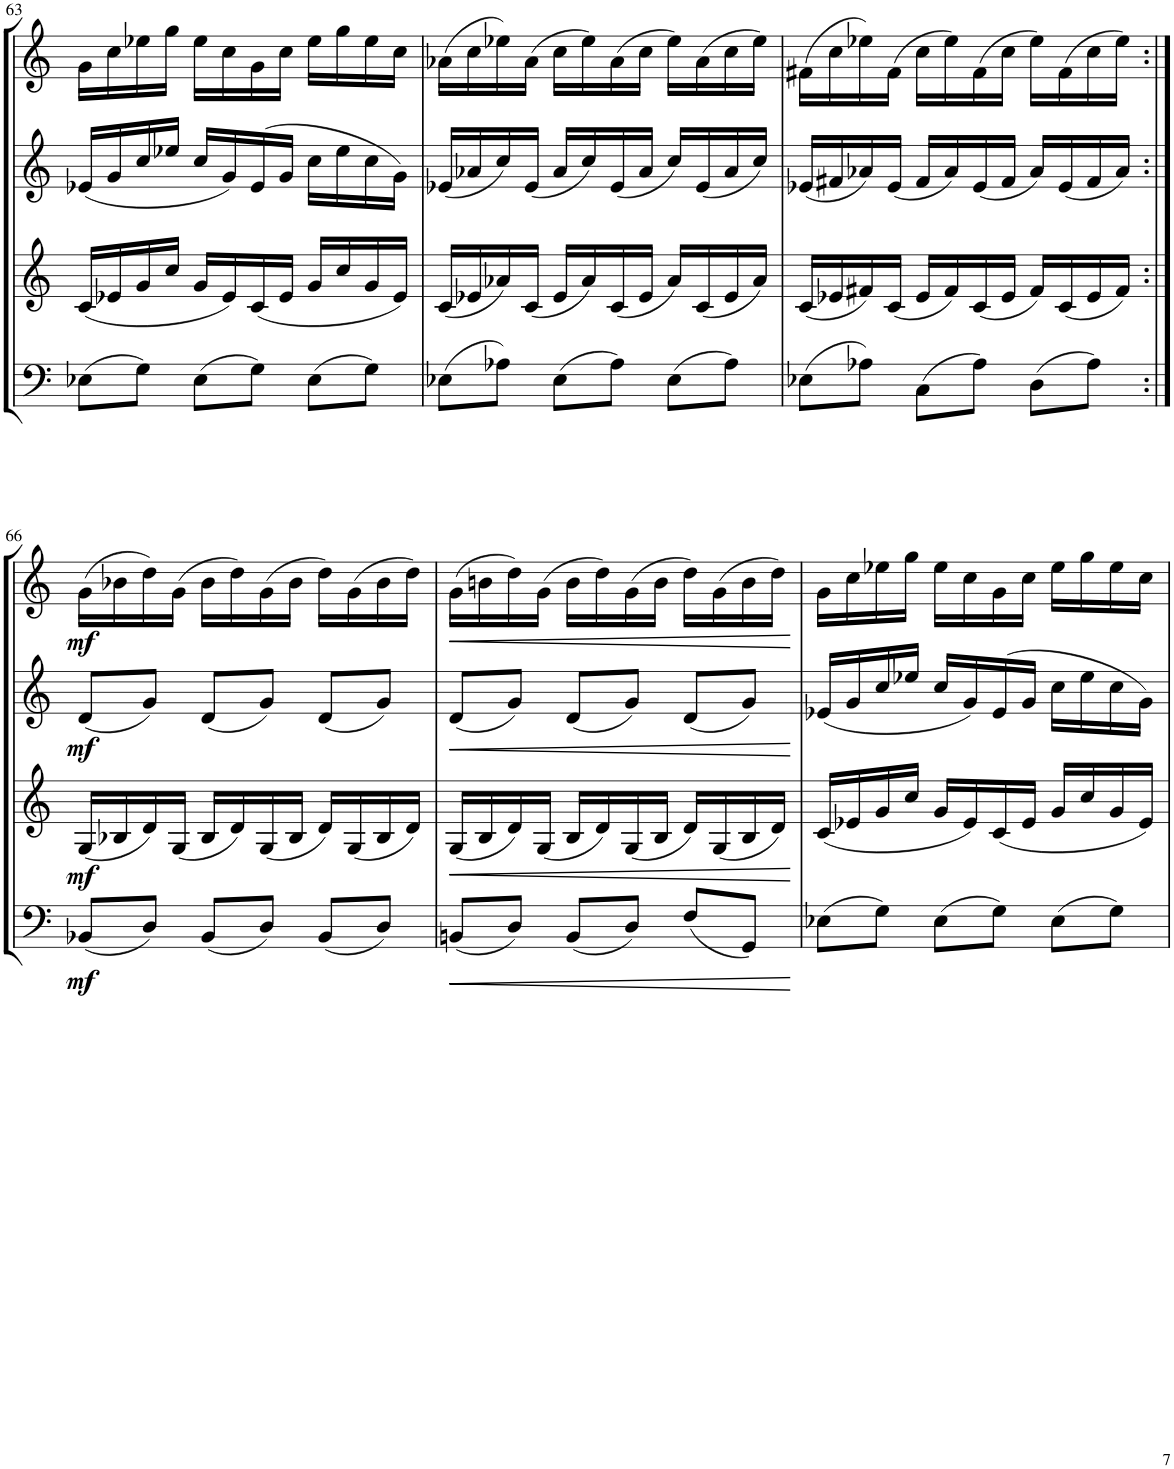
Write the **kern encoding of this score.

**kern	**dynam	**kern	**dynam	**kern	**dynam	**kern	**dynam
*part4	*part4	*part3	*part3	*part2	*part2	*part1	*part1
*staff4	*staff4	*staff3	*staff3	*staff2	*staff2	*staff1	*staff1
*I"Bassoon	*	*I"Bb Clarinet	*	*I"Oboe	*	*I"Flute	*
*I'Bsn	*	*I'Cl	*	*I'Ob	*	*I'Fl	*
!!LO:PB:g=z
*clefF4	*	*clefG2	*	*clefG2	*	*clefG2	*
*	*	*ITrd1c2	*	*	*	*	*
*k[]	*	*k[]	*	*k[]	*	*k[]	*
*M3/4	*	*M3/4	*	*M3/4	*	*M3/4	*
=63	=63	=63	=63	=63	=63	=63	=63
(8E-X\L	.	(16c/LL	.	(16e-X/LL	.	16g\LL	.
.	.	16e-X/	.	16g/	.	16cc\	.
8G\J)	.	16g/	.	16cc/	.	16ee-X\	.
.	.	16cc/JJ	.	16ee-X/JJ	.	16gg\JJ	.
(8E-\L	.	16g/LL	.	16cc/LL	.	16ee-\LL	.
.	.	16e-/)	.	16g/)	.	16cc\	.
8G\J)	.	(16c/	.	(16e-/	.	16g\	.
.	.	16e-/JJ	.	16g/JJ	.	16cc\JJ	.
(8E-\L	.	16g/LL	.	16cc\LL	.	16ee-\LL	.
.	.	16cc/	.	16ee-\	.	16gg\	.
8G\J)	.	16g/	.	16cc\	.	16ee-\	.
.	.	16e-/JJ)	.	16g\JJ)	.	16cc\JJ	.
=64	=64	=64	=64	=64	=64	=64	=64
(8E-X\L	.	(16c/LL	.	(16e-X/LL	.	(16a-X\LL	.
.	.	16e-X/	.	16a-X/	.	16cc\	.
8A-X\J)	.	16a-X/)	.	16cc/)	.	16ee-X\)	.
.	.	(16c/JJ	.	(16e-/JJ	.	(16a-\JJ	.
(8E-\L	.	16e-/LL	.	16a-/LL	.	16cc\LL	.
.	.	16a-/)	.	16cc/)	.	16ee-\)	.
8A-\J)	.	(16c/	.	(16e-/	.	(16a-\	.
.	.	16e-/JJ	.	16a-/JJ	.	16cc\JJ	.
(8E-\L	.	16a-/LL)	.	16cc/LL)	.	16ee-\LL)	.
.	.	(16c/	.	(16e-/	.	(16a-\	.
8A-\J)	.	16e-/	.	16a-/	.	16cc\	.
.	.	16a-/JJ)	.	16cc/JJ)	.	16ee-\JJ)	.
=65	=65	=65	=65	=65	=65	=65	=65
(8E-X\L	.	(16c/LL	.	(16e-X/LL	.	(16f#X\LL	.
.	.	16e-X/	.	16f#X/	.	16cc\	.
8A-X\J)	.	16f#X/)	.	16a-X/)	.	16ee-X\)	.
.	.	(16c/JJ	.	(16e-/JJ	.	(16f#\JJ	.
(8C\L	.	16e-/LL	.	16f#/LL	.	16cc\LL	.
.	.	16f#/)	.	16a-/)	.	16ee-\)	.
8A-\J)	.	(16c/	.	(16e-/	.	(16f#\	.
.	.	16e-/JJ	.	16f#/JJ	.	16cc\JJ	.
(8D\L	.	16f#/LL)	.	16a-/LL)	.	16ee-\LL)	.
.	.	(16c/	.	(16e-/	.	(16f#\	.
8A-\J)	.	16e-/	.	16f#/	.	16cc\	.
.	.	16f#/JJ)	.	16a-/JJ)	.	16ee-\JJ)	.
!!LO:LB:g=z
=66:|!	=66:|!	=66:|!	=66:|!	=66:|!	=66:|!	=66:|!	=66:|!
!	!LO:DY:b	!	!LO:DY:b	!	!LO:DY:b	!	!LO:DY:b
(8BB-X/L	mf	(16G/LL	mf	(8d/L	mf	(16g\LL	mf
.	.	16B-X/	.	.	.	16b-X\	.
8D/J)	.	16d/)	.	8g/J)	.	16dd\)	.
.	.	(16G/JJ	.	.	.	(16g\JJ	.
(8BB-/L	.	16B-/LL	.	(8d/L	.	16b-\LL	.
.	.	16d/)	.	.	.	16dd\)	.
8D/J)	.	(16G/	.	8g/J)	.	(16g\	.
.	.	16B-/JJ	.	.	.	16b-\JJ	.
(8BB-/L	.	16d/LL)	.	(8d/L	.	16dd\LL)	.
.	.	(16G/	.	.	.	(16g\	.
8D/J)	.	16B-/	.	8g/J)	.	16b-\	.
.	.	16d/JJ)	.	.	.	16dd\JJ)	.
=67	=67	=67	=67	=67	=67	=67	=67
!	!LO:HP:b	!	!LO:HP:b	!	!LO:HP:b	!	!LO:HP:b
(8BBn/L	<	(16G/LL	<	(8d/L	<	(16g\LL	<
.	.	16B/	.	.	.	16bn\	.
8D/J)	.	16d/)	.	8g/J)	.	16dd\)	.
.	.	(16G/JJ	.	.	.	(16g\JJ	.
(8BB/L	.	16B/LL	.	(8d/L	.	16b\LL	.
.	.	16d/)	.	.	.	16dd\)	.
8D/J)	.	(16G/	.	8g/J)	.	(16g\	.
.	.	16B/JJ	.	.	.	16b\JJ	.
(8F/L	.	16d/LL)	.	(8d/L	.	16dd\LL)	.
.	.	(16G/	.	.	.	(16g\	.
8GG/J)	.	16B/	.	8g/J)	.	16b\	.
.	.	16d/JJ)	.	.	.	16dd\JJ)	.
.	[	.	[	.	[	.	[
=68	=68	=68	=68	=68	=68	=68	=68
(8E-X\L	.	(16c/LL	.	(16e-X/LL	.	16g\LL	.
.	.	16e-X/	.	16g/	.	16cc\	.
8G\J)	.	16g/	.	16cc/	.	16ee-X\	.
.	.	16cc/JJ	.	16ee-X/JJ	.	16gg\JJ	.
(8E-\L	.	16g/LL	.	16cc/LL	.	16ee-\LL	.
.	.	16e-/)	.	16g/)	.	16cc\	.
8G\J)	.	(16c/	.	(16e-/	.	16g\	.
.	.	16e-/JJ	.	16g/JJ	.	16cc\JJ	.
(8E-\L	.	16g/LL	.	16cc\LL	.	16ee-\LL	.
.	.	16cc/	.	16ee-\	.	16gg\	.
8G\J)	.	16g/	.	16cc\	.	16ee-\	.
.	.	16e-/JJ)	.	16g\JJ)	.	16cc\JJ	.
=	=	=	=	=	=	=	=
*-	*-	*-	*-	*-	*-	*-	*-
